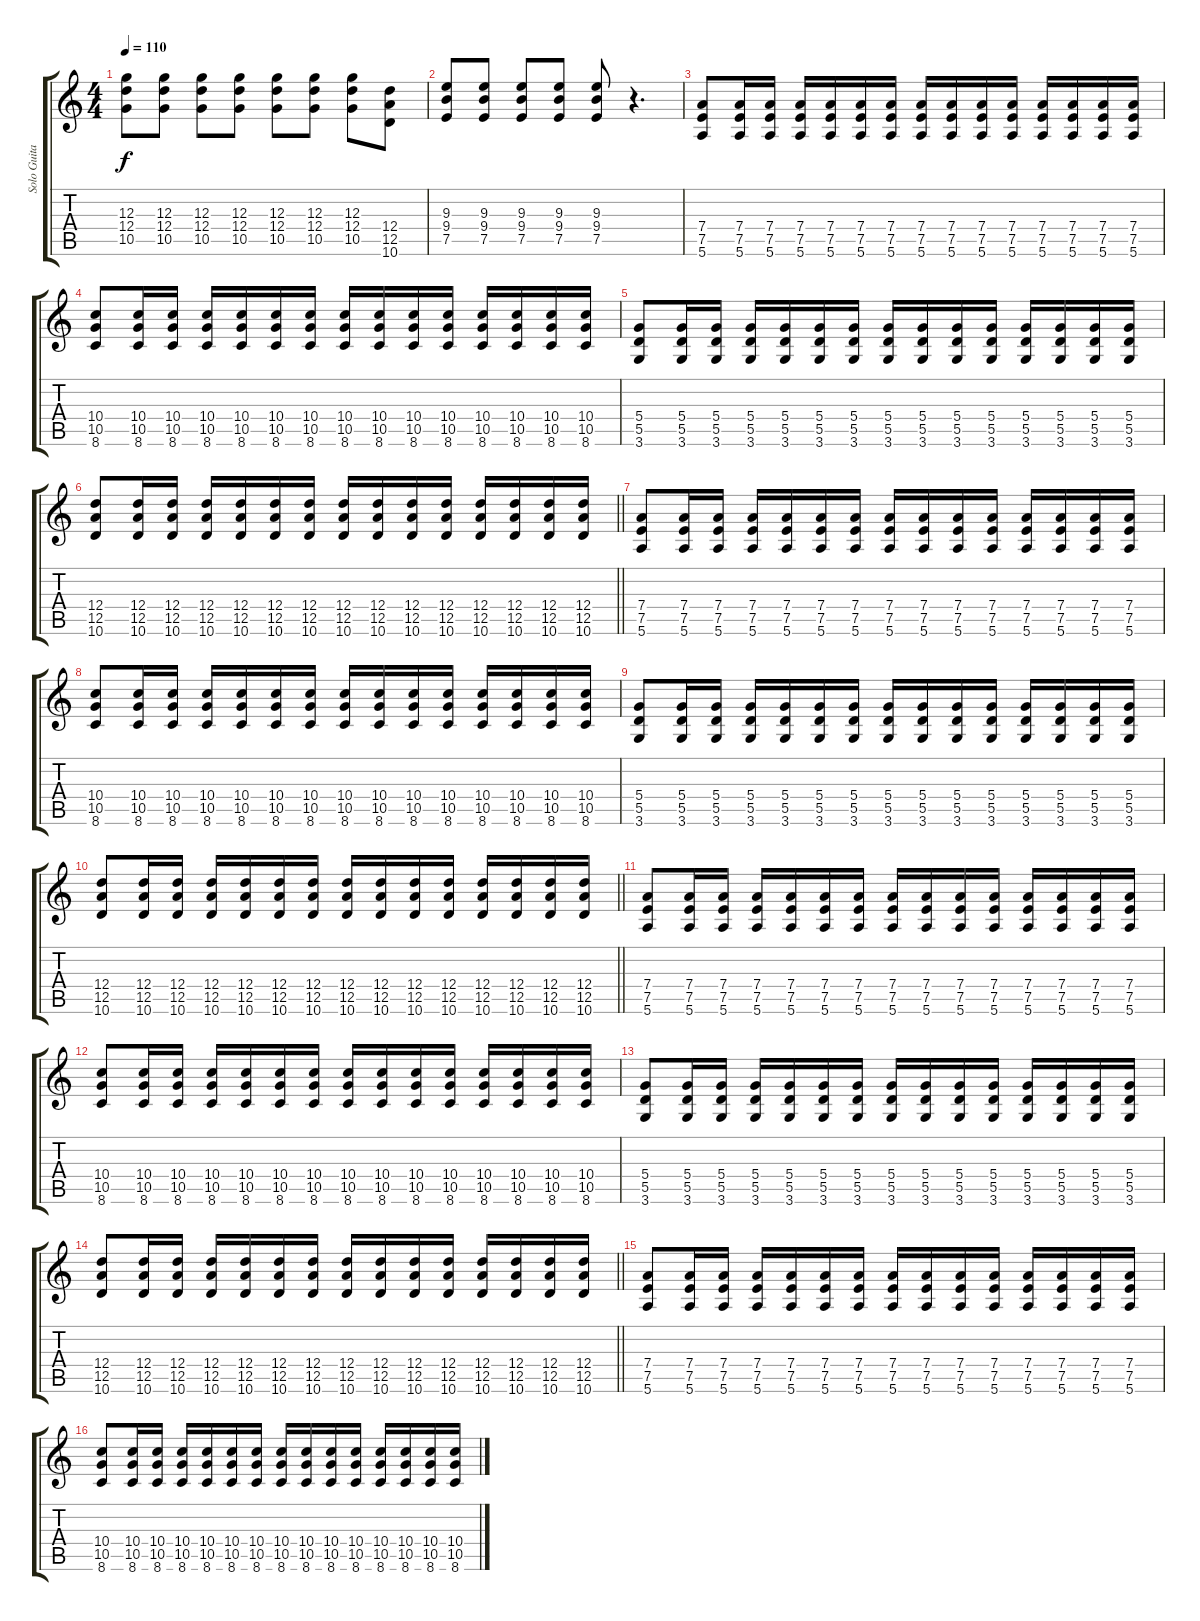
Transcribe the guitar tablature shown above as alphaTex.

\track ("Solo Guitar" "Solo Guita") {instrument distortionguitar}
\staff {score tabs}
\tuning (E4 B3 G3 D3 A2 E2) {hide}
\ts (4 4)
\tempo 110
\clef g2
\ks c
(12.3 12.4 10.5).8{dy f} (12.3 12.4 10.5).8 (12.3 12.4 10.5).8 (12.3 12.4 10.5).8 (12.3 12.4 10.5).8 (12.3 12.4 10.5).8 (12.3 12.4 10.5).8 (12.4 12.5 10.6).8 |
(9.3 9.4 7.5).8 (9.3 9.4 7.5).8 (9.3 9.4 7.5).8 (9.3 9.4 7.5).8 (9.3 9.4 7.5).8 r.4{d} |
(7.4 7.5 5.6).8{instrument distortionguitar} (7.4 7.5 5.6).16 (7.4 7.5 5.6).16 (7.4 7.5 5.6).16 (7.4 7.5 5.6).16 (7.4 7.5 5.6).16 (7.4 7.5 5.6).16 (7.4 7.5 5.6).16 (7.4 7.5 5.6).16 (7.4 7.5 5.6).16 (7.4 7.5 5.6).16 (7.4 7.5 5.6).16 (7.4 7.5 5.6).16 (7.4 7.5 5.6).16 (7.4 7.5 5.6).16 |
(10.4 10.5 8.6).8 (10.4 10.5 8.6).16 (10.4 10.5 8.6).16 (10.4 10.5 8.6).16 (10.4 10.5 8.6).16 (10.4 10.5 8.6).16 (10.4 10.5 8.6).16 (10.4 10.5 8.6).16 (10.4 10.5 8.6).16 (10.4 10.5 8.6).16 (10.4 10.5 8.6).16 (10.4 10.5 8.6).16 (10.4 10.5 8.6).16 (10.4 10.5 8.6).16 (10.4 10.5 8.6).16 |
(5.4 5.5 3.6).8 (5.4 5.5 3.6).16 (5.4 5.5 3.6).16 (5.4 5.5 3.6).16 (5.4 5.5 3.6).16 (5.4 5.5 3.6).16 (5.4 5.5 3.6).16 (5.4 5.5 3.6).16 (5.4 5.5 3.6).16 (5.4 5.5 3.6).16 (5.4 5.5 3.6).16 (5.4 5.5 3.6).16 (5.4 5.5 3.6).16 (5.4 5.5 3.6).16 (5.4 5.5 3.6).16 |
\barLineRight lightlight
(12.4 12.5 10.6).8 (12.4 12.5 10.6).16 (12.4 12.5 10.6).16 (12.4 12.5 10.6).16 (12.4 12.5 10.6).16 (12.4 12.5 10.6).16 (12.4 12.5 10.6).16 (12.4 12.5 10.6).16 (12.4 12.5 10.6).16 (12.4 12.5 10.6).16 (12.4 12.5 10.6).16 (12.4 12.5 10.6).16 (12.4 12.5 10.6).16 (12.4 12.5 10.6).16 (12.4 12.5 10.6).16 |
(7.4 7.5 5.6).8{instrument distortionguitar} (7.4 7.5 5.6).16 (7.4 7.5 5.6).16 (7.4 7.5 5.6).16 (7.4 7.5 5.6).16 (7.4 7.5 5.6).16 (7.4 7.5 5.6).16 (7.4 7.5 5.6).16 (7.4 7.5 5.6).16 (7.4 7.5 5.6).16 (7.4 7.5 5.6).16 (7.4 7.5 5.6).16 (7.4 7.5 5.6).16 (7.4 7.5 5.6).16 (7.4 7.5 5.6).16 |
(10.4 10.5 8.6).8 (10.4 10.5 8.6).16 (10.4 10.5 8.6).16 (10.4 10.5 8.6).16 (10.4 10.5 8.6).16 (10.4 10.5 8.6).16 (10.4 10.5 8.6).16 (10.4 10.5 8.6).16 (10.4 10.5 8.6).16 (10.4 10.5 8.6).16 (10.4 10.5 8.6).16 (10.4 10.5 8.6).16 (10.4 10.5 8.6).16 (10.4 10.5 8.6).16 (10.4 10.5 8.6).16 |
(5.4 5.5 3.6).8 (5.4 5.5 3.6).16 (5.4 5.5 3.6).16 (5.4 5.5 3.6).16 (5.4 5.5 3.6).16 (5.4 5.5 3.6).16 (5.4 5.5 3.6).16 (5.4 5.5 3.6).16 (5.4 5.5 3.6).16 (5.4 5.5 3.6).16 (5.4 5.5 3.6).16 (5.4 5.5 3.6).16 (5.4 5.5 3.6).16 (5.4 5.5 3.6).16 (5.4 5.5 3.6).16 |
\barLineRight lightlight
(12.4 12.5 10.6).8 (12.4 12.5 10.6).16 (12.4 12.5 10.6).16 (12.4 12.5 10.6).16 (12.4 12.5 10.6).16 (12.4 12.5 10.6).16 (12.4 12.5 10.6).16 (12.4 12.5 10.6).16 (12.4 12.5 10.6).16 (12.4 12.5 10.6).16 (12.4 12.5 10.6).16 (12.4 12.5 10.6).16 (12.4 12.5 10.6).16 (12.4 12.5 10.6).16 (12.4 12.5 10.6).16 |
(7.4 7.5 5.6).8{instrument distortionguitar} (7.4 7.5 5.6).16 (7.4 7.5 5.6).16 (7.4 7.5 5.6).16 (7.4 7.5 5.6).16 (7.4 7.5 5.6).16 (7.4 7.5 5.6).16 (7.4 7.5 5.6).16 (7.4 7.5 5.6).16 (7.4 7.5 5.6).16 (7.4 7.5 5.6).16 (7.4 7.5 5.6).16 (7.4 7.5 5.6).16 (7.4 7.5 5.6).16 (7.4 7.5 5.6).16 |
(10.4 10.5 8.6).8 (10.4 10.5 8.6).16 (10.4 10.5 8.6).16 (10.4 10.5 8.6).16 (10.4 10.5 8.6).16 (10.4 10.5 8.6).16 (10.4 10.5 8.6).16 (10.4 10.5 8.6).16 (10.4 10.5 8.6).16 (10.4 10.5 8.6).16 (10.4 10.5 8.6).16 (10.4 10.5 8.6).16 (10.4 10.5 8.6).16 (10.4 10.5 8.6).16 (10.4 10.5 8.6).16 |
(5.4 5.5 3.6).8 (5.4 5.5 3.6).16 (5.4 5.5 3.6).16 (5.4 5.5 3.6).16 (5.4 5.5 3.6).16 (5.4 5.5 3.6).16 (5.4 5.5 3.6).16 (5.4 5.5 3.6).16 (5.4 5.5 3.6).16 (5.4 5.5 3.6).16 (5.4 5.5 3.6).16 (5.4 5.5 3.6).16 (5.4 5.5 3.6).16 (5.4 5.5 3.6).16 (5.4 5.5 3.6).16 |
\barLineRight lightlight
(12.4 12.5 10.6).8 (12.4 12.5 10.6).16 (12.4 12.5 10.6).16 (12.4 12.5 10.6).16 (12.4 12.5 10.6).16 (12.4 12.5 10.6).16 (12.4 12.5 10.6).16 (12.4 12.5 10.6).16 (12.4 12.5 10.6).16 (12.4 12.5 10.6).16 (12.4 12.5 10.6).16 (12.4 12.5 10.6).16 (12.4 12.5 10.6).16 (12.4 12.5 10.6).16 (12.4 12.5 10.6).16 |
(7.4 7.5 5.6).8{instrument distortionguitar} (7.4 7.5 5.6).16 (7.4 7.5 5.6).16 (7.4 7.5 5.6).16 (7.4 7.5 5.6).16 (7.4 7.5 5.6).16 (7.4 7.5 5.6).16 (7.4 7.5 5.6).16 (7.4 7.5 5.6).16 (7.4 7.5 5.6).16 (7.4 7.5 5.6).16 (7.4 7.5 5.6).16 (7.4 7.5 5.6).16 (7.4 7.5 5.6).16 (7.4 7.5 5.6).16 |
(10.4 10.5 8.6).8 (10.4 10.5 8.6).16 (10.4 10.5 8.6).16 (10.4 10.5 8.6).16 (10.4 10.5 8.6).16 (10.4 10.5 8.6).16 (10.4 10.5 8.6).16 (10.4 10.5 8.6).16 (10.4 10.5 8.6).16 (10.4 10.5 8.6).16 (10.4 10.5 8.6).16 (10.4 10.5 8.6).16 (10.4 10.5 8.6).16 (10.4 10.5 8.6).16 (10.4 10.5 8.6).16
